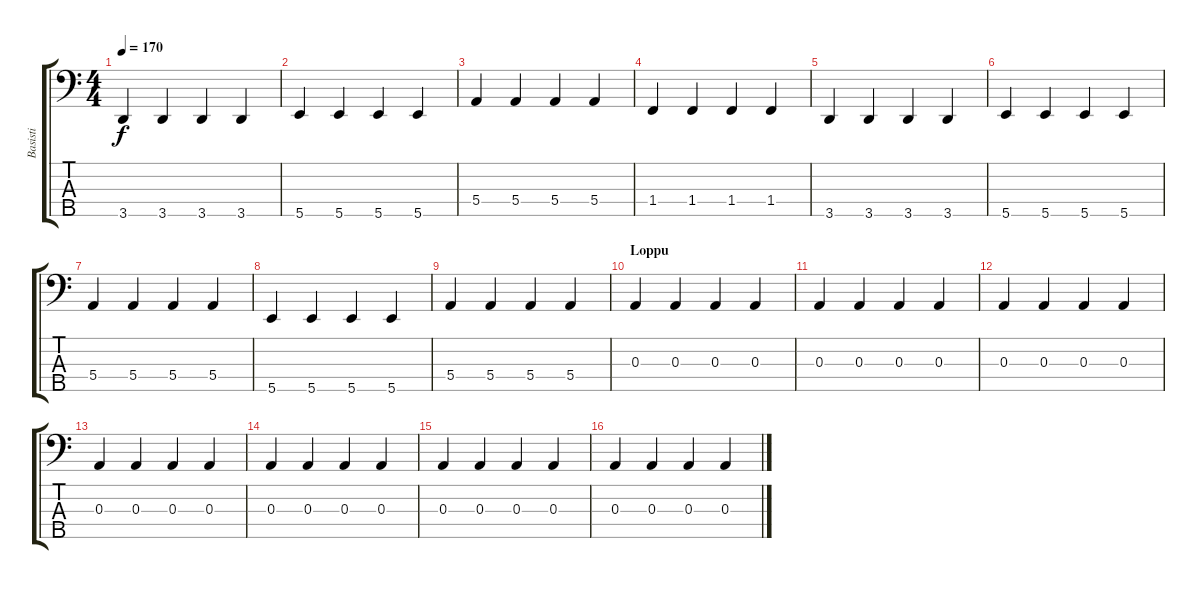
\track ("Basisti" "Basisti") {instrument acousticguitarnylon}
\staff {score tabs}
\tuning (G2 D2 A1 E1 B0) {hide}
\ts (4 4)
\tempo 170
\clef f4
\ks c
3.5.4{dy f} 3.5.4 3.5.4 3.5.4 |
5.5.4 5.5.4 5.5.4 5.5.4 |
5.4.4 5.4.4 5.4.4 5.4.4 |
1.4.4 1.4.4 1.4.4 1.4.4 |
3.5.4 3.5.4 3.5.4 3.5.4 |
5.5.4 5.5.4 5.5.4 5.5.4 |
5.4.4 5.4.4 5.4.4 5.4.4 |
5.5.4 5.5.4 5.5.4 5.5.4 |
5.4.4 5.4.4 5.4.4 5.4.4 |
\section ("" "Loppu")
0.3.4 0.3.4 0.3.4 0.3.4 |
0.3.4 0.3.4 0.3.4 0.3.4 |
0.3.4 0.3.4 0.3.4 0.3.4 |
0.3.4 0.3.4 0.3.4 0.3.4 |
0.3.4 0.3.4 0.3.4 0.3.4 |
0.3.4 0.3.4 0.3.4 0.3.4 |
0.3.4 0.3.4 0.3.4 0.3.4
